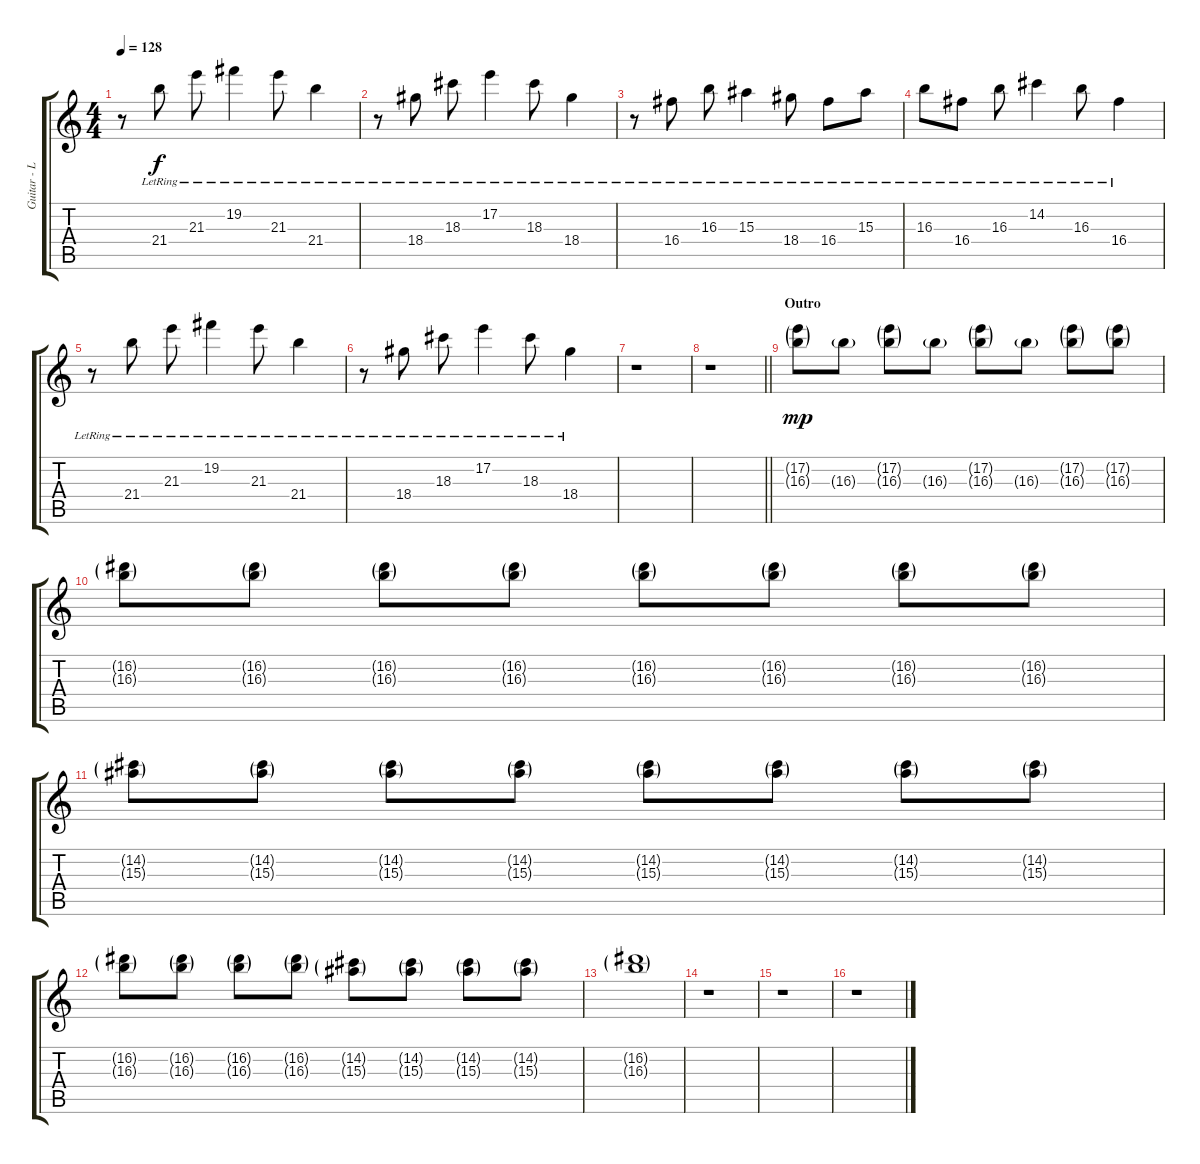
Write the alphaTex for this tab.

\track ("Guitar - Lead" "Guitar - L") {instrument distortionguitar}
\staff {score tabs}
\tuning (E4 B3 G3 D3 A2 E2) {hide}
\ts (4 4)
\tempo 128
\clef g2
\ks c
r.8{dy f} 21.4{lr}.8 21.3{lr}.8 19.2{lr}.4 21.3{lr}.8 21.4{lr}.4 |
r.8 18.4{lr}.8 18.3{lr}.8 17.2{lr}.4 18.3{lr}.8 18.4{lr}.4 |
r.8{balance 2} 16.4{lr}.8 16.3{lr}.8 15.3{lr}.4 18.4{lr}.8 16.4{lr}.8 15.3{lr}.8 |
16.3{lr}.8 16.4{lr}.8{balance 14} 16.3{lr}.8 14.2{lr}.4 16.3{lr}.8 16.4{lr}.4 |
r.8 21.4{lr}.8 21.3{lr}.8 19.2{lr}.4 21.3{lr}.8 21.4{lr}.4 |
r.8 18.4{lr}.8 18.3{lr}.8 17.2{lr}.4 18.3{lr}.8 18.4{lr}.4 |
r.1 |
\barLineRight lightlight
r.1{balance 8 instrument distortionguitar} |
\section ("" "Outro")
(17.2{g} 16.3{g}).8{dy mp} 16.3{g}.8 (17.2{g} 16.3{g}).8 16.3{g}.8 (17.2{g} 16.3{g}).8 16.3{g}.8 (17.2{g} 16.3{g}).8 (17.2{g} 16.3{g}).8 |
(16.2{g} 16.3{g}).8 (16.2{g} 16.3{g}).8 (16.2{g} 16.3{g}).8 (16.2{g} 16.3{g}).8 (16.2{g} 16.3{g}).8 (16.2{g} 16.3{g}).8 (16.2{g} 16.3{g}).8 (16.2{g} 16.3{g}).8 |
(14.2{g} 15.3{g}).8 (14.2{g} 15.3{g}).8 (14.2{g} 15.3{g}).8 (14.2{g} 15.3{g}).8 (14.2{g} 15.3{g}).8 (14.2{g} 15.3{g}).8 (14.2{g} 15.3{g}).8 (14.2{g} 15.3{g}).8 |
(16.2{g} 16.3{g}).8 (16.2{g} 16.3{g}).8 (16.2{g} 16.3{g}).8 (16.2{g} 16.3{g}).8 (14.2{g} 15.3{g}).8 (14.2{g} 15.3{g}).8 (14.2{g} 15.3{g}).8 (14.2{g} 15.3{g}).8 |
(16.2{g} 16.3{g}).1{volume 0} |
r.1 |
r.1 |
r.1
